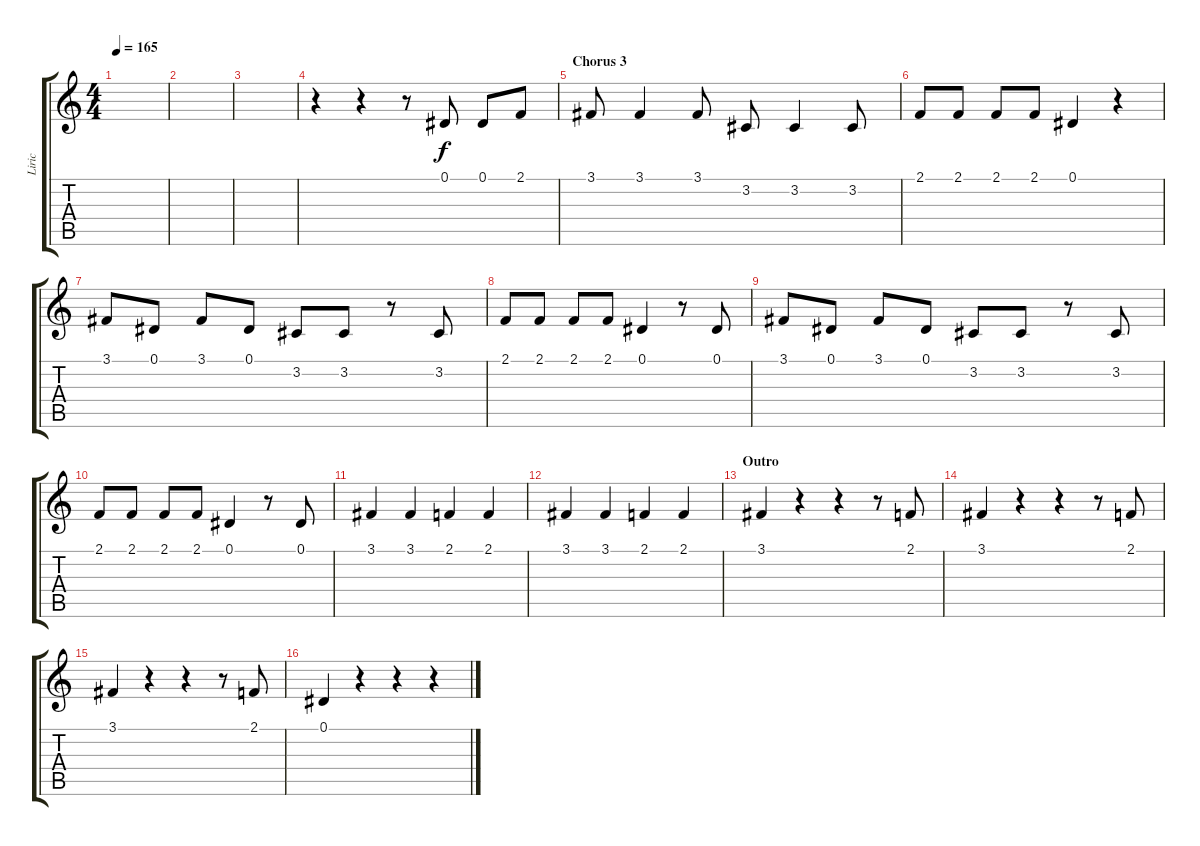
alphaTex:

\track ("Liric" "Liric") {instrument lead8bassandlead}
\staff {score tabs}
\tuning (Eb4 Bb3 Gb3 Db3 Ab2 Eb2) {hide}
\ts (4 4)
\tempo 165
\clef g2
\ks c
|
|
|
r.4 r.4 r.8 0.1.8 0.1.8 2.1.8 |
\section ("" "Chorus 3")
3.1.8 3.1.4 3.1.8 3.2.8 3.2.4 3.2.8 |
2.1.8 2.1.8 2.1.8 2.1.8 0.1.4 r.4 |
3.1.8 0.1.8 3.1.8 0.1.8 3.2.8 3.2.8 r.8 3.2.8 |
2.1.8 2.1.8 2.1.8 2.1.8 0.1.4 r.8 0.1.8 |
3.1.8 0.1.8 3.1.8 0.1.8 3.2.8 3.2.8 r.8 3.2.8 |
2.1.8 2.1.8 2.1.8 2.1.8 0.1.4 r.8 0.1.8 |
3.1.4 3.1.4 2.1.4 2.1.4 |
3.1.4 3.1.4 2.1.4 2.1.4 |
\section ("" "Outro")
3.1.4 r.4 r.4 r.8 2.1.8 |
3.1.4 r.4 r.4 r.8 2.1.8 |
3.1.4 r.4 r.4 r.8 2.1.8 |
0.1.4 r.4 r.4 r.4
